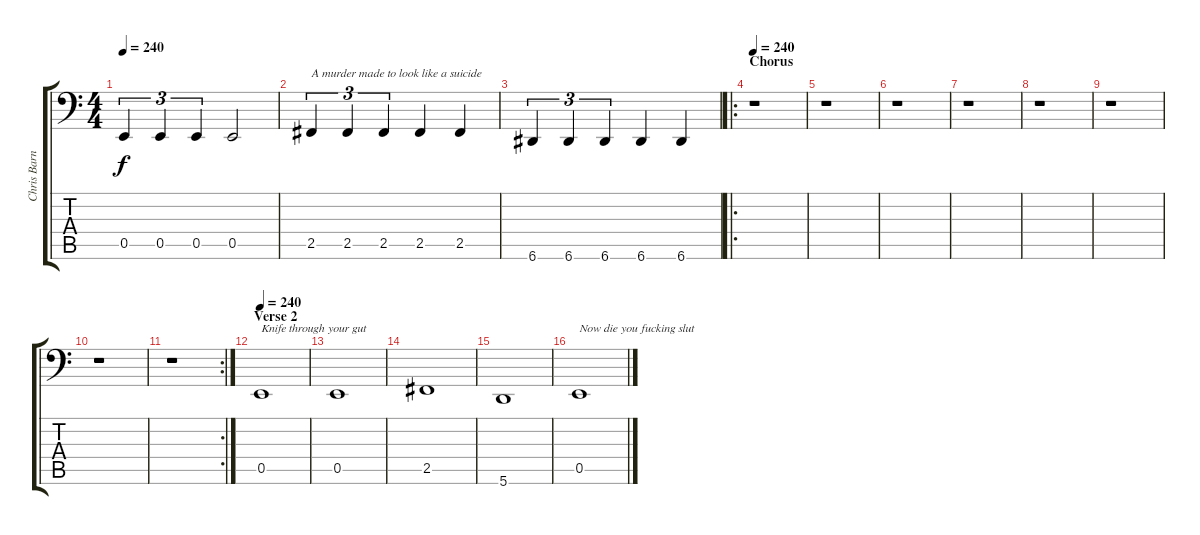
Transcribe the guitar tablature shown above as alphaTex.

\track ("Chris Barnes - Vocals" "Chris Barn") {instrument lead2sawtooth}
\staff {score tabs}
\tuning (B3 Gb3 D3 A2 E2 A1) {hide}
\ts (4 4)
\tempo 240
\clef f4
\ks c
0.5.4{tu (3 2) dy f} 0.5.4{tu (3 2)} 0.5.4{tu (3 2)} 0.5.2 |
2.5.4{tu (3 2) txt "A murder made to look like a suicide"} 2.5.4{tu (3 2)} 2.5.4{tu (3 2)} 2.5.4 2.5.4 |
6.6.4{tu (3 2)} 6.6.4{tu (3 2)} 6.6.4{tu (3 2)} 6.6.4 6.6.4 |
\ro
\section ("" "Chorus")
\tempo 240
r.1 |
r.1 |
r.1 |
r.1 |
r.1 |
r.1 |
r.1 |
\rc 2
r.1 |
\section ("" "Verse 2")
\tempo 240
0.5.1{txt "Knife through your gut" volume 16 balance 8 instrument synthdrum} |
0.5.1 |
2.5.1 |
5.6.1 |
0.5.1{txt "Now die you fucking slut"}
